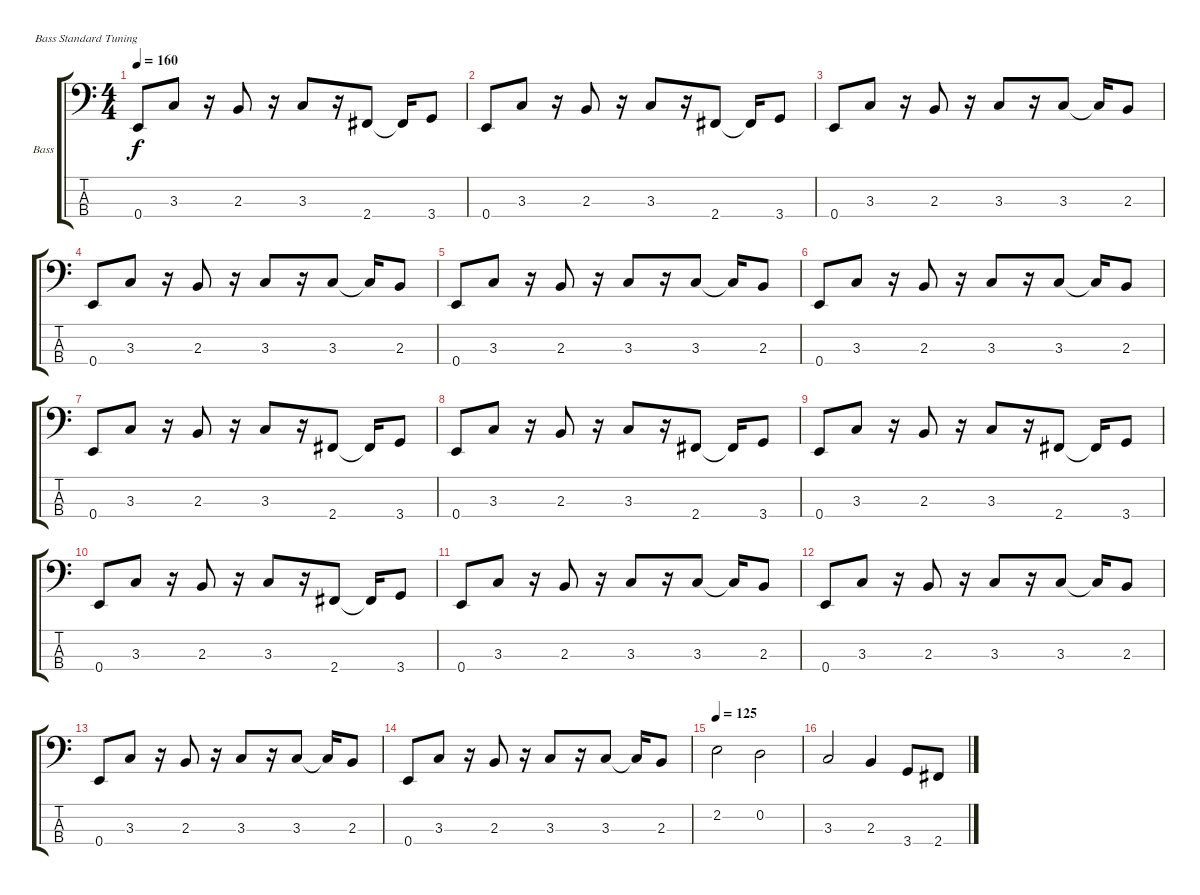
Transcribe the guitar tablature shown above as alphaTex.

\bracketExtendMode groupsimilarinstruments
\firstSystemTrackNameOrientation horizontal
\otherSystemsTrackNameOrientation horizontal
\track ("Bass" "Bass") {instrument electricbassfinger}
\staff {score tabs}
\tuning (G2 D2 A1 E1)
\ts (4 4)
\tempo 160
\clef f4
\ks c
0.4.8{dy f} 3.3.8 r.16 2.3.8 r.16 3.3.8 r.16 2.4.8 2.4{t}.16 3.4.8 |
0.4.8 3.3.8 r.16 2.3.8 r.16 3.3.8 r.16 2.4.8 2.4{t}.16 3.4.8 |
0.4.8 3.3.8 r.16 2.3.8 r.16 3.3.8 r.16 3.3.8 3.3{t}.16 2.3.8 |
0.4.8 3.3.8 r.16 2.3.8 r.16 3.3.8 r.16 3.3.8 3.3{t}.16 2.3.8 |
0.4.8 3.3.8 r.16 2.3.8 r.16 3.3.8 r.16 3.3.8 3.3{t}.16 2.3.8 |
0.4.8 3.3.8 r.16 2.3.8 r.16 3.3.8 r.16 3.3.8 3.3{t}.16 2.3.8 |
0.4.8 3.3.8 r.16 2.3.8 r.16 3.3.8 r.16 2.4.8 2.4{t}.16 3.4.8 |
0.4.8 3.3.8 r.16 2.3.8 r.16 3.3.8 r.16 2.4.8 2.4{t}.16 3.4.8 |
0.4.8 3.3.8 r.16 2.3.8 r.16 3.3.8 r.16 2.4.8 2.4{t}.16 3.4.8 |
0.4.8 3.3.8 r.16 2.3.8 r.16 3.3.8 r.16 2.4.8 2.4{t}.16 3.4.8 |
0.4.8 3.3.8 r.16 2.3.8 r.16 3.3.8 r.16 3.3.8 3.3{t}.16 2.3.8 |
0.4.8 3.3.8 r.16 2.3.8 r.16 3.3.8 r.16 3.3.8 3.3{t}.16 2.3.8 |
0.4.8 3.3.8 r.16 2.3.8 r.16 3.3.8 r.16 3.3.8 3.3{t}.16 2.3.8 |
0.4.8 3.3.8 r.16 2.3.8 r.16 3.3.8 r.16 3.3.8 3.3{t}.16 2.3.8 |
\tempo 125
2.2.2 0.2.2 |
3.3.2 2.3.4 3.4.8 2.4.8
